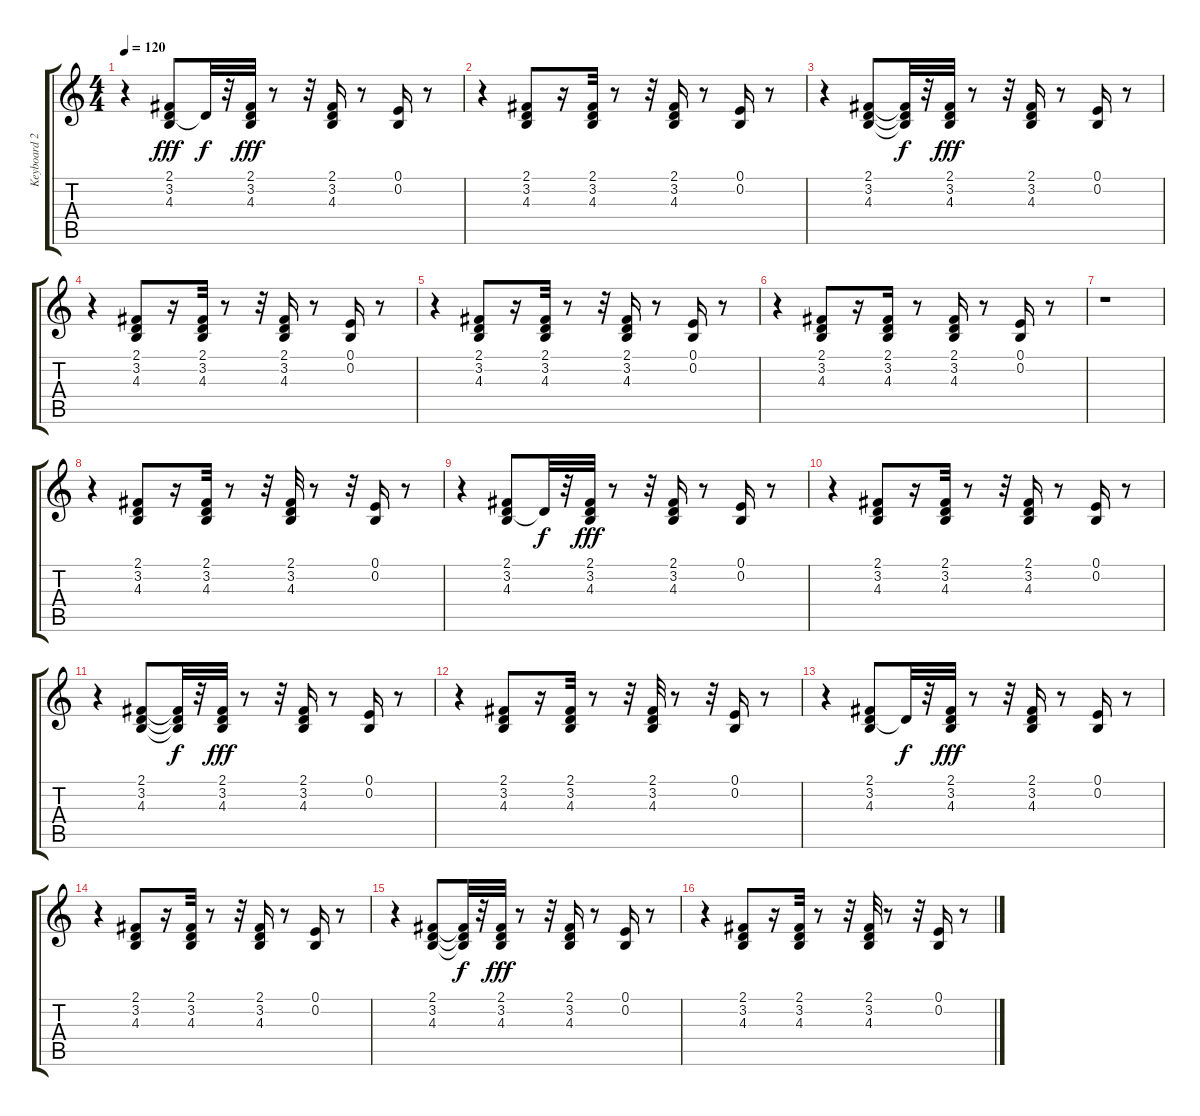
\track ("Keyboard 2" "Keyboard 2") {instrument electricpiano2}
\staff {score tabs}
\tuning (E4 B3 G3 D3 A2 E2) {hide}
\ts (4 4)
\tempo 120
\clef g2
\ks c
r.4{dy fff} (2.1 3.2 4.3).8 3.2{t}.32{dy f} r.32 (2.1 3.2 4.3).32{dy fff} r.8 r.32 (2.1 3.2 4.3).16 r.8 (0.1 0.2).16 r.8 |
r.4 (2.1 3.2 4.3).8 r.16 (2.1 3.2 4.3).32 r.8 r.32 (2.1 3.2 4.3).16 r.8 (0.1 0.2).16 r.8 |
r.4 (2.1 3.2 4.3).8 (2.1{t} 3.2{t} 4.3{t}).32{dy f} r.32 (2.1 3.2 4.3).32{dy fff} r.8 r.32 (2.1 3.2 4.3).16 r.8 (0.1 0.2).16 r.8 |
r.4 (2.1 3.2 4.3).8 r.16 (2.1 3.2 4.3).32 r.8 r.32 (2.1 3.2 4.3).16 r.8 (0.1 0.2).16 r.8 |
r.4 (2.1 3.2 4.3).8 r.16 (2.1 3.2 4.3).32 r.8 r.32 (2.1 3.2 4.3).16 r.8 (0.1 0.2).16 r.8 |
r.4 (2.1 3.2 4.3).8 r.16 (2.1 3.2 4.3).16 r.8 (2.1 3.2 4.3).16 r.8 (0.1 0.2).16 r.8 |
r.1 |
r.4 (2.1 3.2 4.3).8 r.16 (2.1 3.2 4.3).32 r.8 r.32 (2.1 3.2 4.3).32 r.8 r.32 (0.1 0.2).16 r.8 |
r.4 (2.1 3.2 4.3).8 3.2{t}.32{dy f} r.32 (2.1 3.2 4.3).32{dy fff} r.8 r.32 (2.1 3.2 4.3).16 r.8 (0.1 0.2).16 r.8 |
r.4 (2.1 3.2 4.3).8 r.16 (2.1 3.2 4.3).32 r.8 r.32 (2.1 3.2 4.3).16 r.8 (0.1 0.2).16 r.8 |
r.4 (2.1 3.2 4.3).8 (2.1{t} 3.2{t} 4.3{t}).32{dy f} r.32 (2.1 3.2 4.3).32{dy fff} r.8 r.32 (2.1 3.2 4.3).16 r.8 (0.1 0.2).16 r.8 |
r.4 (2.1 3.2 4.3).8 r.16 (2.1 3.2 4.3).32 r.8 r.32 (2.1 3.2 4.3).32 r.8 r.32 (0.1 0.2).16 r.8 |
r.4 (2.1 3.2 4.3).8 3.2{t}.32{dy f} r.32 (2.1 3.2 4.3).32{dy fff} r.8 r.32 (2.1 3.2 4.3).16 r.8 (0.1 0.2).16 r.8 |
r.4 (2.1 3.2 4.3).8 r.16 (2.1 3.2 4.3).32 r.8 r.32 (2.1 3.2 4.3).16 r.8 (0.1 0.2).16 r.8 |
r.4 (2.1 3.2 4.3).8 (2.1{t} 3.2{t} 4.3{t}).32{dy f} r.32 (2.1 3.2 4.3).32{dy fff} r.8 r.32 (2.1 3.2 4.3).16 r.8 (0.1 0.2).16 r.8 |
r.4 (2.1 3.2 4.3).8 r.16 (2.1 3.2 4.3).32 r.8 r.32 (2.1 3.2 4.3).32 r.8 r.32 (0.1 0.2).16 r.8
